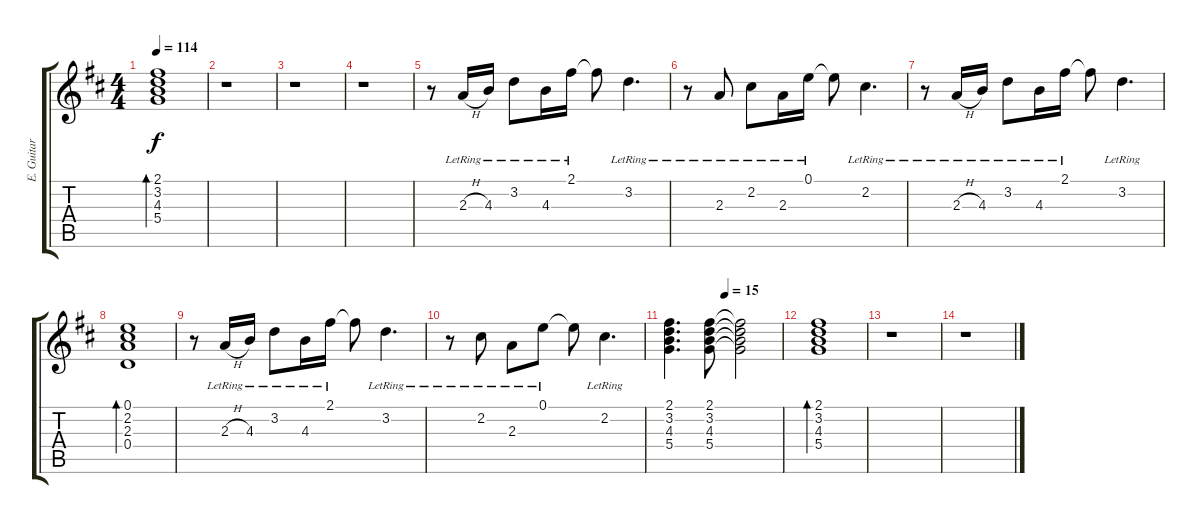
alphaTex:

\track ("E. Guitar II" "E. Guitar ") {instrument electricguitarclean}
\staff {score tabs}
\tuning (E4 B3 G3 D3 A2 E2) {hide}
\ts (4 4)
\tempo 114
\clef g2
\ks d
(2.1 3.2 4.3 5.4).1{bd 240 dy f} |
r.1 |
r.1 |
r.1 |
r.8 2.3{h lr}.16 4.3{lr}.16 3.2{lr}.8 4.3{lr}.16 2.1{lr}.16 2.1{t}.8 3.2{lr}.4{d} |
r.8 2.3{lr}.8 2.2{lr}.8 2.3{lr}.16 0.1{lr}.16 0.1{t}.8 2.2{lr}.4{d} |
r.8 2.3{h lr}.16 4.3{lr}.16 3.2{lr}.8 4.3{lr}.16 2.1{lr}.16 2.1{t}.8 3.2{lr}.4{d} |
(0.1 2.2 2.3 0.4).1{bd 240} |
r.8 2.3{h lr}.16 4.3{lr}.16 3.2{lr}.8 4.3{lr}.16 2.1{lr}.16 2.1{t}.8 3.2{lr}.4{d} |
r.8 2.2{lr}.8 2.3{lr}.8 0.1{lr}.8 0.1{t}.8 2.2{lr}.4{d} |
\tempo (15 0.5)
(2.1 3.2 4.3 5.4).4{d} (2.1 3.2 4.3 5.4).8 (2.1{t} 3.2{t} 4.3{t} 5.4{t}).2 |
(2.1 3.2 4.3 5.4).1{bd 240} |
r.1 |
r.1
